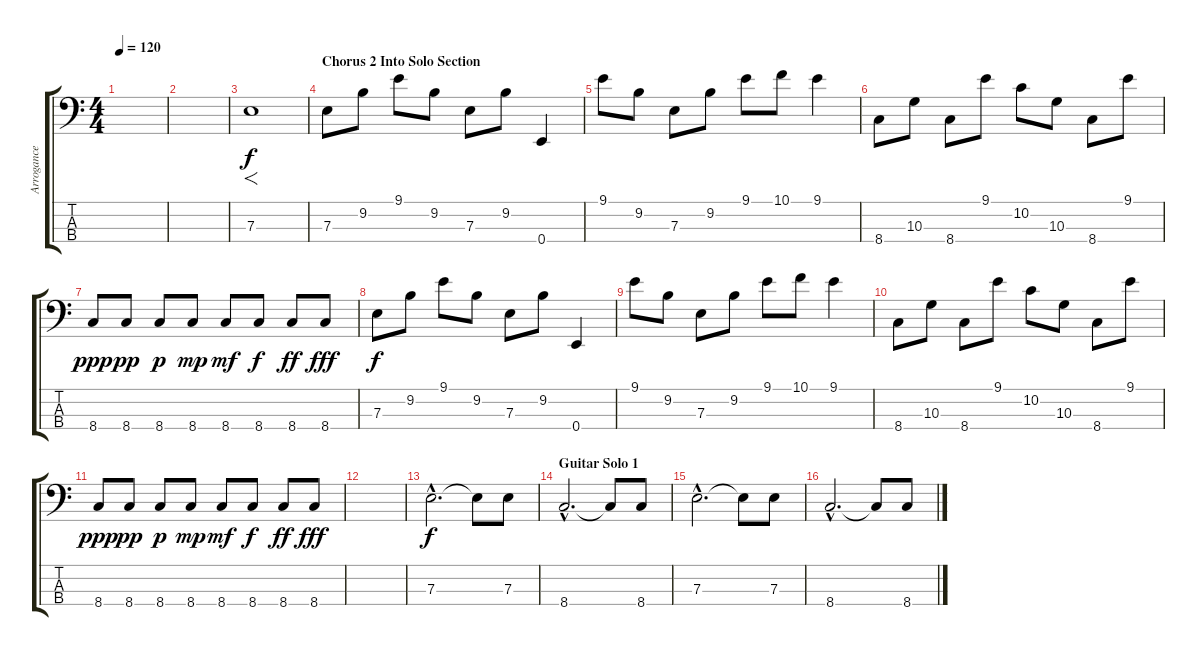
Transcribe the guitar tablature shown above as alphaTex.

\track ("Arrogance" "Arrogance") {instrument fretlessbass}
\staff {score tabs}
\tuning (G2 D2 A1 E1) {hide}
\ts (4 4)
\tempo 120
\clef f4
\ks c
|
|
7.3.1{f dy f volume 16} |
\section ("" "Chorus 2 Into Solo Section")
7.3.8 9.2.8 9.1.8 9.2.8 7.3.8 9.2.8 0.4.4 |
9.1.8 9.2.8 7.3.8 9.2.8 9.1.8 10.1.8 9.1.4 |
8.4.8 10.3.8 8.4.8 9.1.8 10.2.8 10.3.8 8.4.8 9.1.8 |
8.4.8{dy ppp} 8.4.8{dy pp} 8.4.8{dy p} 8.4.8{dy mp} 8.4.8{dy mf} 8.4.8{dy f} 8.4.8{dy ff} 8.4.8{dy fff} |
7.3.8{dy f} 9.2.8 9.1.8 9.2.8 7.3.8 9.2.8 0.4.4 |
9.1.8 9.2.8 7.3.8 9.2.8 9.1.8 10.1.8 9.1.4 |
8.4.8 10.3.8 8.4.8 9.1.8 10.2.8 10.3.8 8.4.8 9.1.8 |
8.4.8{dy ppp} 8.4.8{dy pp} 8.4.8{dy p} 8.4.8{dy mp} 8.4.8{dy mf} 8.4.8{dy f} 8.4.8{dy ff} 8.4.8{dy fff} |
|
\section ("" "")
7.3{hac}.2{d dy f} 7.3{t}.8 7.3.8 |
\section ("" "Guitar Solo 1")
8.4{hac}.2{d} 8.4{t}.8 8.4.8 |
7.3{hac}.2{d} 7.3{t}.8 7.3.8 |
8.4{hac}.2{d} 8.4{t}.8 8.4.8
